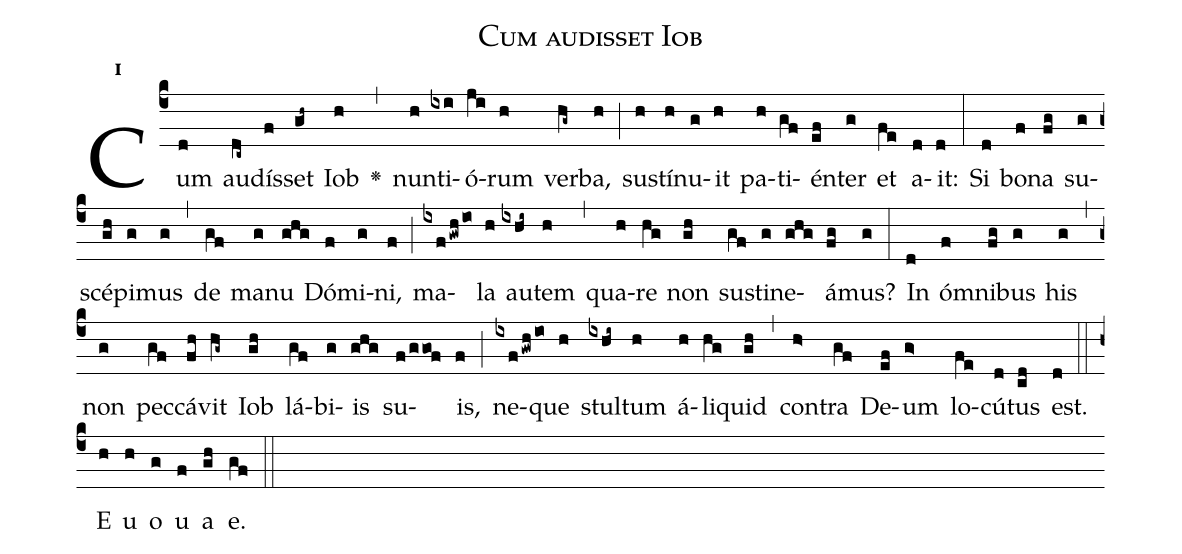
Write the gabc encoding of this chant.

name:Cum audisset Iob;
office-part:Antiphona;
mode:1;
%%
initial-style: 1;
name: Cum audisset Iob;
book: Antiphonae & Responsoria/Tomus IV, p. 7;
occasion: Dominica VIII per Annum;
office-part: 1V Ant M ad lib;
annotation: 1f;
centering-scheme: english;
font: OFLSortsMillGoudy;
height: 11;
width: 4.5;
%%
(c4)Cum(d) au(dc~)dís(f)set(gh~) Iob(h) <v>\greheightstar</v>(,) nun(h)ti(ixi)ó(ji)rum(h) ver(hg~)ba,(h) (;) su(h)stí(h)nu(g)it(h) pa(h)ti(gf)én(ef)ter(g) et(fe) a(d)it:(d) (:) Si(d) bo(f)na(fg) su(g)scé(gh)pi(g)mus(g) (,) de(gf) ma(g)nu(ghg) Dó(f)mi(g)ni,(f) (;) ma(ixfgwh/io)la(h) au(ixhi~)tem(h) (,) qua(h)re(hg) non(gh) su(gf)sti(g)ne(ghg)á(fg)mus?(g) (:) In(d) óm(f)ni(fg)bus(g) his(g) (,) non(g) pec(gf)cá(fh)vit(hg~) Iob(gh) lá(gf)bi(g)is(ghg) su(f/ggof)is,(f) (;) ne(ixfgwh/io)que(h) stul(ixhi~)tum(h) á(h)li(hg)quid(gh) (,) con(h>)tra(gf) De(ef)um(g>) lo(fe)cú(d)tus(cd) est.(d) (::) E(h) u(h) o(g) u(f) a(gh) e.(gf) (::)
